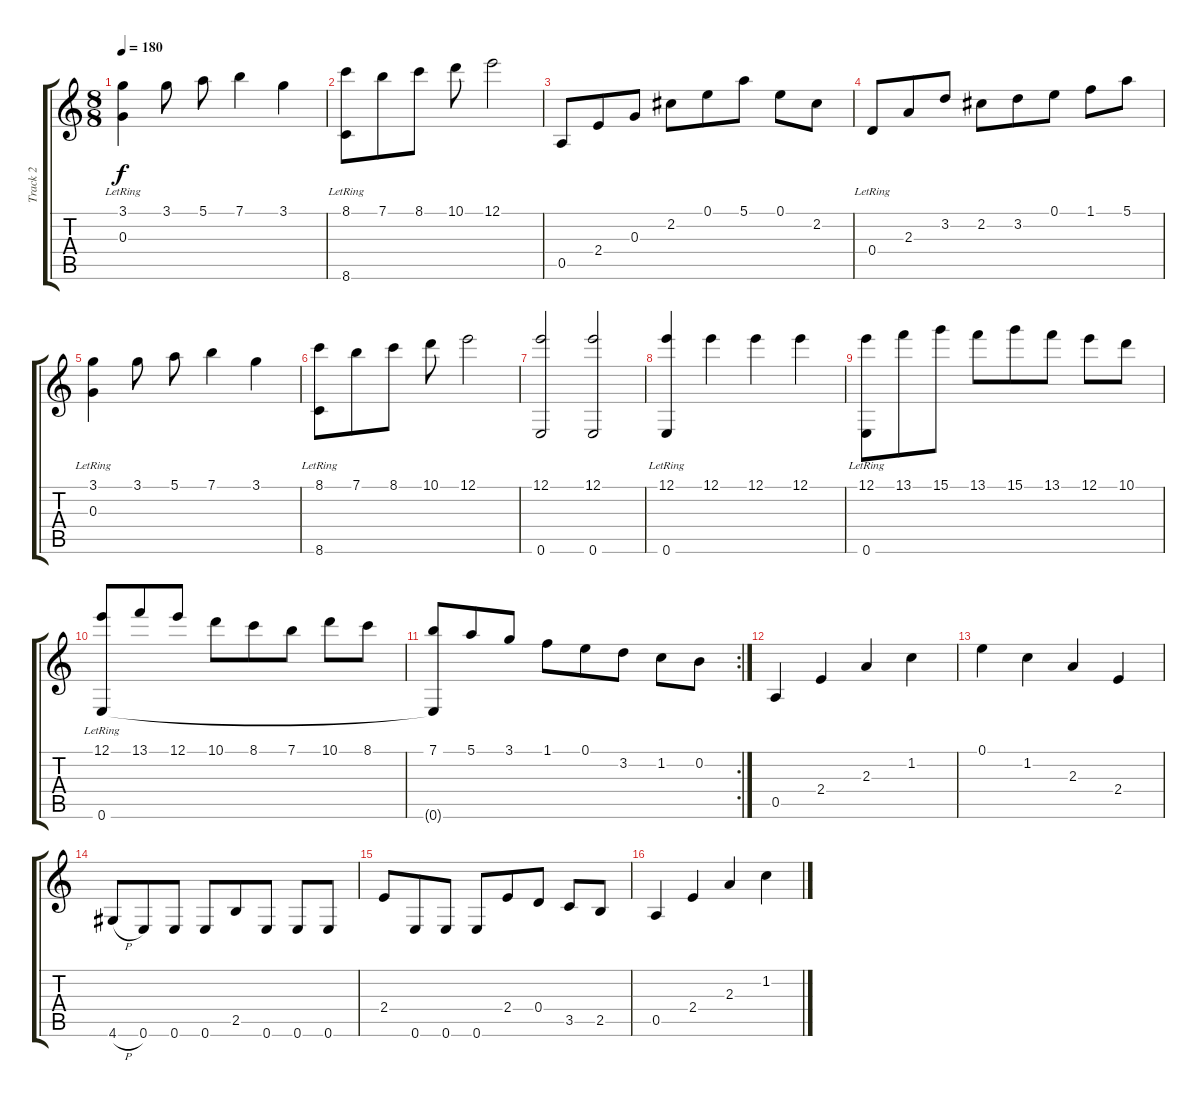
\track ("Track 2" "Track 2") {instrument acousticguitarnylon}
\staff {score tabs}
\tuning (E4 B3 G3 D3 A2 E2) {hide}
\ts (8 8)
\tempo 180
\clef g2
\ks c
(3.1 0.3{lr}).4{dy f} 3.1.8 5.1.8 7.1.4 3.1.4 |
(8.1 8.6{lr}).8 7.1.8 8.1.8 10.1.8 12.1.2 |
0.5.8 2.4.8 0.3.8 2.2.8 0.1.8 5.1.8 0.1.8 2.2.8 |
0.4{lr}.8 2.3.8 3.2.8 2.2.8 3.2.8 0.1.8 1.1.8 5.1.8 |
(3.1 0.3{lr}).4 3.1.8 5.1.8 7.1.4 3.1.4 |
(8.1 8.6{lr}).8 7.1.8 8.1.8 10.1.8 12.1.2 |
(12.1 0.6).2 (12.1 0.6).2 |
(12.1 0.6{lr}).4 12.1.4 12.1.4 12.1.4 |
(12.1 0.6{lr}).8 13.1.8 15.1.8 13.1.8 15.1.8 13.1.8 12.1.8 10.1.8 |
(12.1 0.6{lr}).8 13.1.8 12.1.8 10.1.8 8.1.8 7.1.8 10.1.8 8.1.8 |
\rc 2
(7.1 0.6{t}).8 5.1.8 3.1.8 1.1.8 0.1.8 3.2.8 1.2.8 0.2.8 |
0.5.4 2.4.4 2.3.4 1.2.4 |
0.1.4 1.2.4 2.3.4 2.4.4 |
4.6{h}.8 0.6.8 0.6.8 0.6.8 2.5.8 0.6.8 0.6.8 0.6.8 |
2.4.8 0.6.8 0.6.8 0.6.8 2.4.8 0.4.8 3.5.8 2.5.8 |
0.5.4 2.4.4 2.3.4 1.2.4
